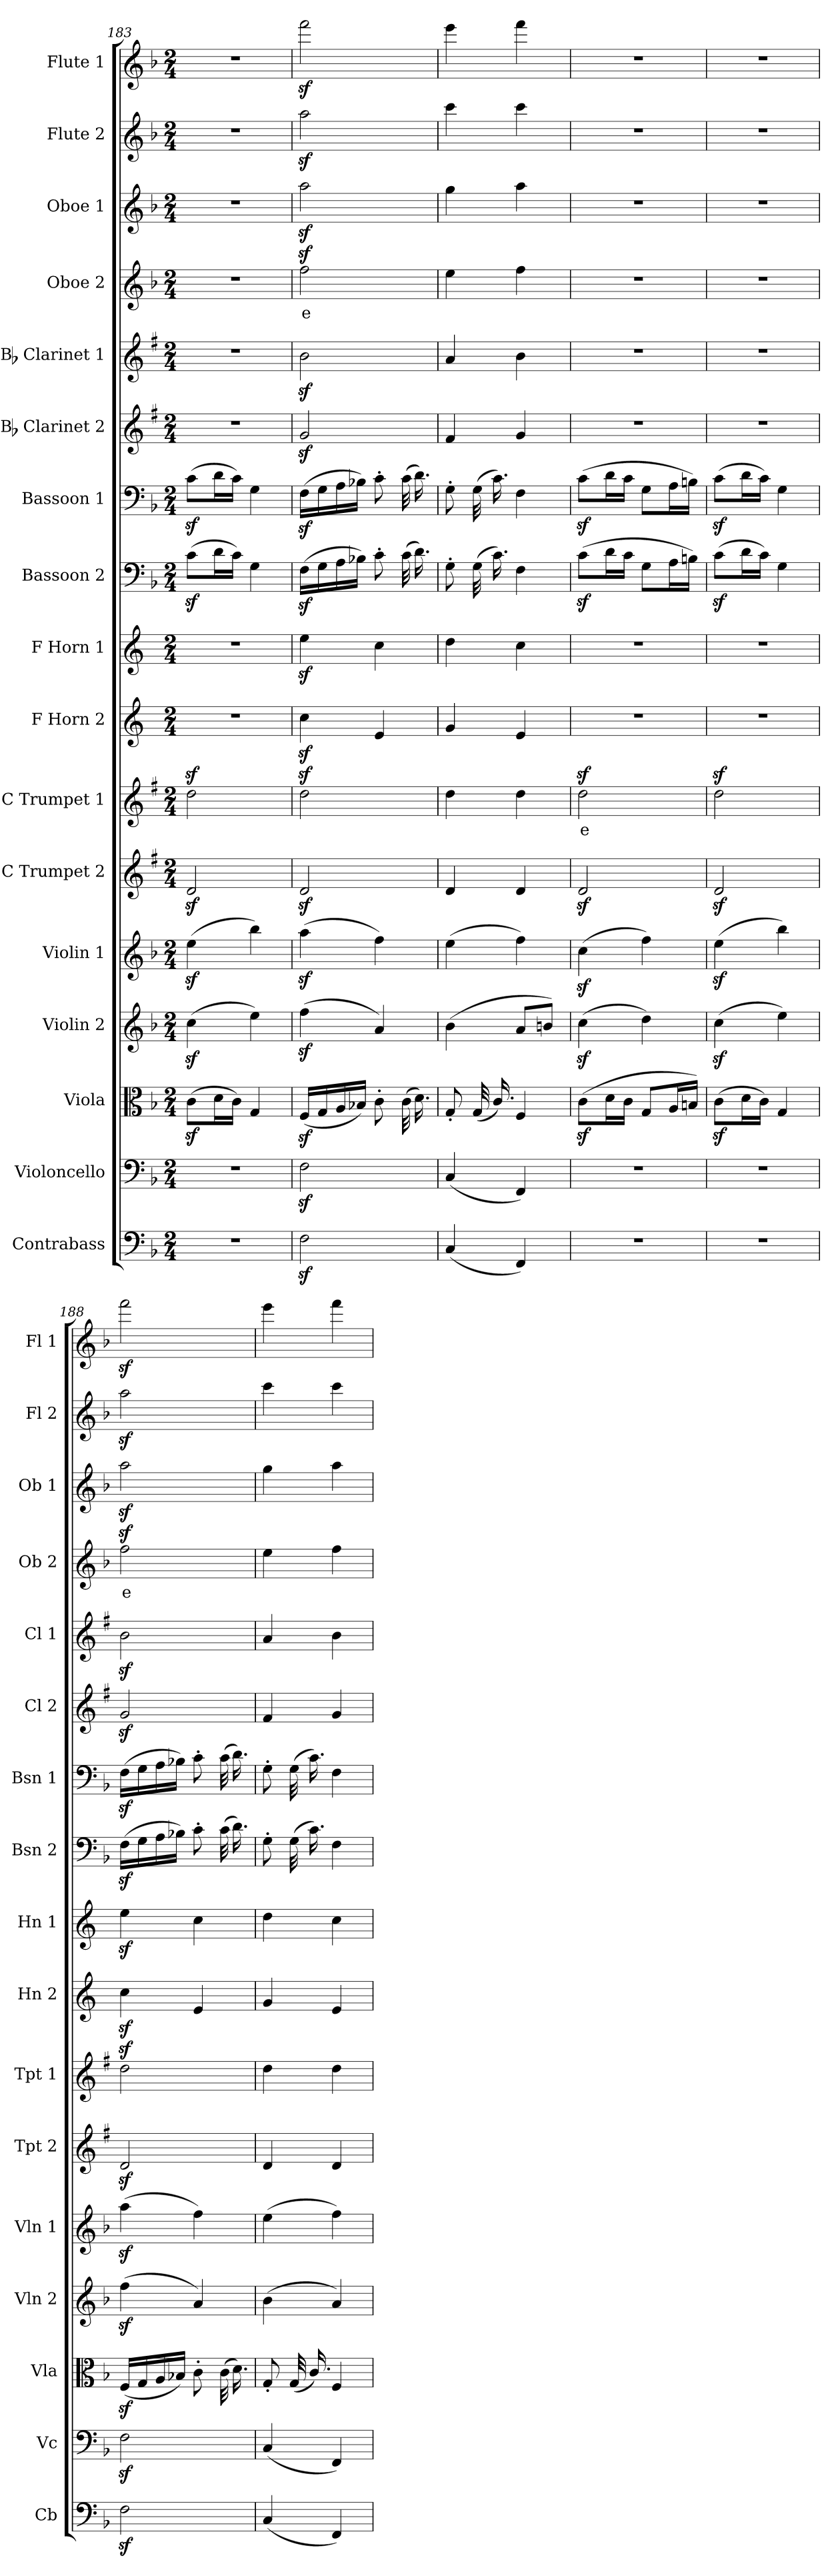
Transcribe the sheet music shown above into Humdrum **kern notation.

**kern	**kern	**kern	**kern	**kern	**kern	**kern	**text	**kern	**kern	**kern	**kern	**kern	**kern	**kern	**text	**kern	**kern	**kern
*part17	*part16	*part15	*part14	*part13	*part12	*part11	*part11	*part10	*part9	*part8	*part7	*part6	*part5	*part4	*part4	*part3	*part2	*part1
*staff17	*staff16	*staff15	*staff14	*staff13	*staff12	*staff11	*staff11	*staff10	*staff9	*staff8	*staff7	*staff6	*staff5	*staff4	*staff4	*staff3	*staff2	*staff1
*I"Contrabass	*I"Violoncello	*I"Viola	*I"Violin 2	*I"Violin 1	*I"C Trumpet 2	*I"C Trumpet 1	*	*I"F Horn 2	*I"F Horn 1	*I"Bassoon 2	*I"Bassoon 1	*I"Bb Clarinet 2	*I"Bb Clarinet 1	*I"Oboe  2	*	*I"Oboe 1	*I"Flute 2	*I"Flute 1
*I'Cb	*I'Vc	*I'Vla	*I'Vln 2	*I'Vln 1	*I'Tpt 2	*I'Tpt 1	*	*I'Hn 2	*I'Hn 1	*I'Bsn 2	*I'Bsn 1	*I'Cl 2	*I'Cl 1	*I'Ob 2	*	*I'Ob 1	*I'Fl 2	*I'Fl 1
*clefF4	*clefF4	*clefC3	*clefG2	*clefG2	*clefG2	*clefG2	*	*clefG2	*clefG2	*clefF4	*clefF4	*clefG2	*clefG2	*clefG2	*	*clefG2	*clefG2	*clefG2
*ITrd7c12	*	*	*	*	*ITrd1c2	*ITrd1c2	*	*ITrd4c7	*ITrd4c7	*	*	*ITrd1c2	*ITrd1c2	*	*	*	*	*
*k[b-]	*k[b-]	*k[b-]	*k[b-]	*k[b-]	*k[b-]	*k[b-]	*	*k[b-]	*k[b-]	*k[b-]	*k[b-]	*k[b-]	*k[b-]	*k[b-]	*	*k[b-]	*k[b-]	*k[b-]
*M2/4	*M2/4	*M2/4	*M2/4	*M2/4	*M2/4	*M2/4	*	*M2/4	*M2/4	*M2/4	*M2/4	*M2/4	*M2/4	*M2/4	*	*M2/4	*M2/4	*M2/4
=183	=183	=183	=183	=183	=183	=183	=183	=183	=183	=183	=183	=183	=183	=183	=183	=183	=183	=183
2r	2r	(8cz<\L	(4ccz<\	(4eez<\	2cz</	2ccz<\	.	2r	2r	(8cz<\L	(8cz<\L	2r	2r	2r	.	2r	2r	2r
.	.	16d\L	.	.	.	.	.	.	.	16d\L	16d\L	.	.	.	.	.	.	.
.	.	16c\JJ)	.	.	.	.	.	.	.	16c\JJ)	16c\JJ)	.	.	.	.	.	.	.
.	.	4G/	4ee\)	4bb-\)	.	.	.	.	.	4G\	4G\	.	.	.	.	.	.	.
=184	=184	=184	=184	=184	=184	=184	=184	=184	=184	=184	=184	=184	=184	=184	=184	=184	=184	=184
!	!	!	!	!	!	!	!	!	!	!	!	!	!	!	!LO:LY:b:color=#FF0000	!	!	!
2FFz<\	2Fz<\	(16Fz</LL	(4ffz<\	(4aaz<\	2cz</	2ccz<\	.	4fz<\	4az<\	(16Fz<\LL	(16Fz<\LL	2fz</	2az<\	2ffz<\	e	2aaz<\	2aaz<\	2fffz<\
.	.	16G/	.	.	.	.	.	.	.	16G\	16G\	.	.	.	.	.	.	.
.	.	16A/	.	.	.	.	.	.	.	16A\	16A\	.	.	.	.	.	.	.
.	.	16B-X/JJ)	.	.	.	.	.	.	.	16B-X\JJ)	16B-X\JJ)	.	.	.	.	.	.	.
.	.	8c'\L	4a/)	4ff\)	.	.	.	4A/	4f\	8c'\L	8c'\L	.	.	.	.	.	.	.
.	.	(32c\LL	.	.	.	.	.	.	.	(32c\LL	(32c\LL	.	.	.	.	.	.	.
.	.	16.d\JJ)	.	.	.	.	.	.	.	16.d\JJ)	16.d\JJ)	.	.	.	.	.	.	.
=185	=185	=185	=185	=185	=185	=185	=185	=185	=185	=185	=185	=185	=185	=185	=185	=185	=185	=185
(4CC/	(4C/	8G'/L	(4b-\	(4ee\	4c/	4cc\	.	4c/	4g\	8G'\L	8G'\L	4e/	4g/	4ee\	.	4gg\	4ccc\	4eee\
.	.	(32G/LL	.	.	.	.	.	.	.	(32G\LL	(32G\LL	.	.	.	.	.	.	.
.	.	16.c/JJ)	.	.	.	.	.	.	.	16.c\JJ)	16.c\JJ)	.	.	.	.	.	.	.
4FFF/)	4FF/)	4F/	8a/L	4ff\)	4c/	4cc\	.	4A/	4f\	4F\	4F\	4f/	4a\	4ff\	.	4aa\	4ccc\	4fff\
.	.	.	8bn/J)	.	.	.	.	.	.	.	.	.	.	.	.	.	.	.
=186	=186	=186	=186	=186	=186	=186	=186	=186	=186	=186	=186	=186	=186	=186	=186	=186	=186	=186
!	!	!	!	!	!	!	!LO:LY:b:color=#FF0000	!	!	!	!	!	!	!	!	!	!	!
2r	2r	(8cz<\L	(4ccz<\	(4ccz<\	2cz</	2ccz<\	e	2r	2r	(8cz<\L	(8cz<\L	2r	2r	2r	.	2r	2r	2r
.	.	16d\L	.	.	.	.	.	.	.	16d\L	16d\L	.	.	.	.	.	.	.
.	.	16c\JJ	.	.	.	.	.	.	.	16c\JJ	16c\JJ	.	.	.	.	.	.	.
.	.	8G/L	4dd\)	4ff\)	.	.	.	.	.	8G\L	8G\L	.	.	.	.	.	.	.
.	.	16A/L	.	.	.	.	.	.	.	16A\L	16A\L	.	.	.	.	.	.	.
.	.	16Bn/JJ)	.	.	.	.	.	.	.	16Bn\JJ)	16Bn\JJ)	.	.	.	.	.	.	.
=187	=187	=187	=187	=187	=187	=187	=187	=187	=187	=187	=187	=187	=187	=187	=187	=187	=187	=187
2r	2r	(8cz<\L	(4ccz<\	(4eez<\	2cz</	2ccz<\	.	2r	2r	(8cz<\L	(8cz<\L	2r	2r	2r	.	2r	2r	2r
.	.	16d\L	.	.	.	.	.	.	.	16d\L	16d\L	.	.	.	.	.	.	.
.	.	16c\JJ)	.	.	.	.	.	.	.	16c\JJ)	16c\JJ)	.	.	.	.	.	.	.
.	.	4G/	4ee\)	4bb-\)	.	.	.	.	.	4G\	4G\	.	.	.	.	.	.	.
=188	=188	=188	=188	=188	=188	=188	=188	=188	=188	=188	=188	=188	=188	=188	=188	=188	=188	=188
!	!	!	!	!	!	!	!	!	!	!	!	!	!	!	!LO:LY:b:color=#FF0000	!	!	!
2FFz<\	2Fz<\	(16Fz</LL	(4ffz<\	(4aaz<\	2cz</	2ccz<\	.	4fz<\	4az<\	(16Fz<\LL	(16Fz<\LL	2fz</	2az<\	2ffz<\	e	2aaz<\	2aaz<\	2fffz<\
.	.	16G/	.	.	.	.	.	.	.	16G\	16G\	.	.	.	.	.	.	.
.	.	16A/	.	.	.	.	.	.	.	16A\	16A\	.	.	.	.	.	.	.
.	.	16B-X/JJ)	.	.	.	.	.	.	.	16B-X\JJ)	16B-X\JJ)	.	.	.	.	.	.	.
.	.	8c'\L	4a/)	4ff\)	.	.	.	4A/	4f\	8c'\L	8c'\L	.	.	.	.	.	.	.
.	.	(32c\LL	.	.	.	.	.	.	.	(32c\LL	(32c\LL	.	.	.	.	.	.	.
.	.	16.d\JJ)	.	.	.	.	.	.	.	16.d\JJ)	16.d\JJ)	.	.	.	.	.	.	.
!!LO:PB:g=z
=189	=189	=189	=189	=189	=189	=189	=189	=189	=189	=189	=189	=189	=189	=189	=189	=189	=189	=189
(4CC/	(4C/	8G'/L	(4b-\	(4ee\	4c/	4cc\	.	4c/	4g\	8G'\L	8G'\L	4e/	4g/	4ee\	.	4gg\	4ccc\	4eee\
.	.	(32G/LL	.	.	.	.	.	.	.	(32G\LL	(32G\LL	.	.	.	.	.	.	.
.	.	16.c/JJ)	.	.	.	.	.	.	.	16.c\JJ)	16.c\JJ)	.	.	.	.	.	.	.
4FFF/)	4FF/)	4F/	4a/)	4ff\)	4c/	4cc\	.	4A/	4f\	4F\	4F\	4f/	4a\	4ff\	.	4aa\	4ccc\	4fff\
=	=	=	=	=	=	=	=	=	=	=	=	=	=	=	=	=	=	=
*-	*-	*-	*-	*-	*-	*-	*-	*-	*-	*-	*-	*-	*-	*-	*-	*-	*-	*-
